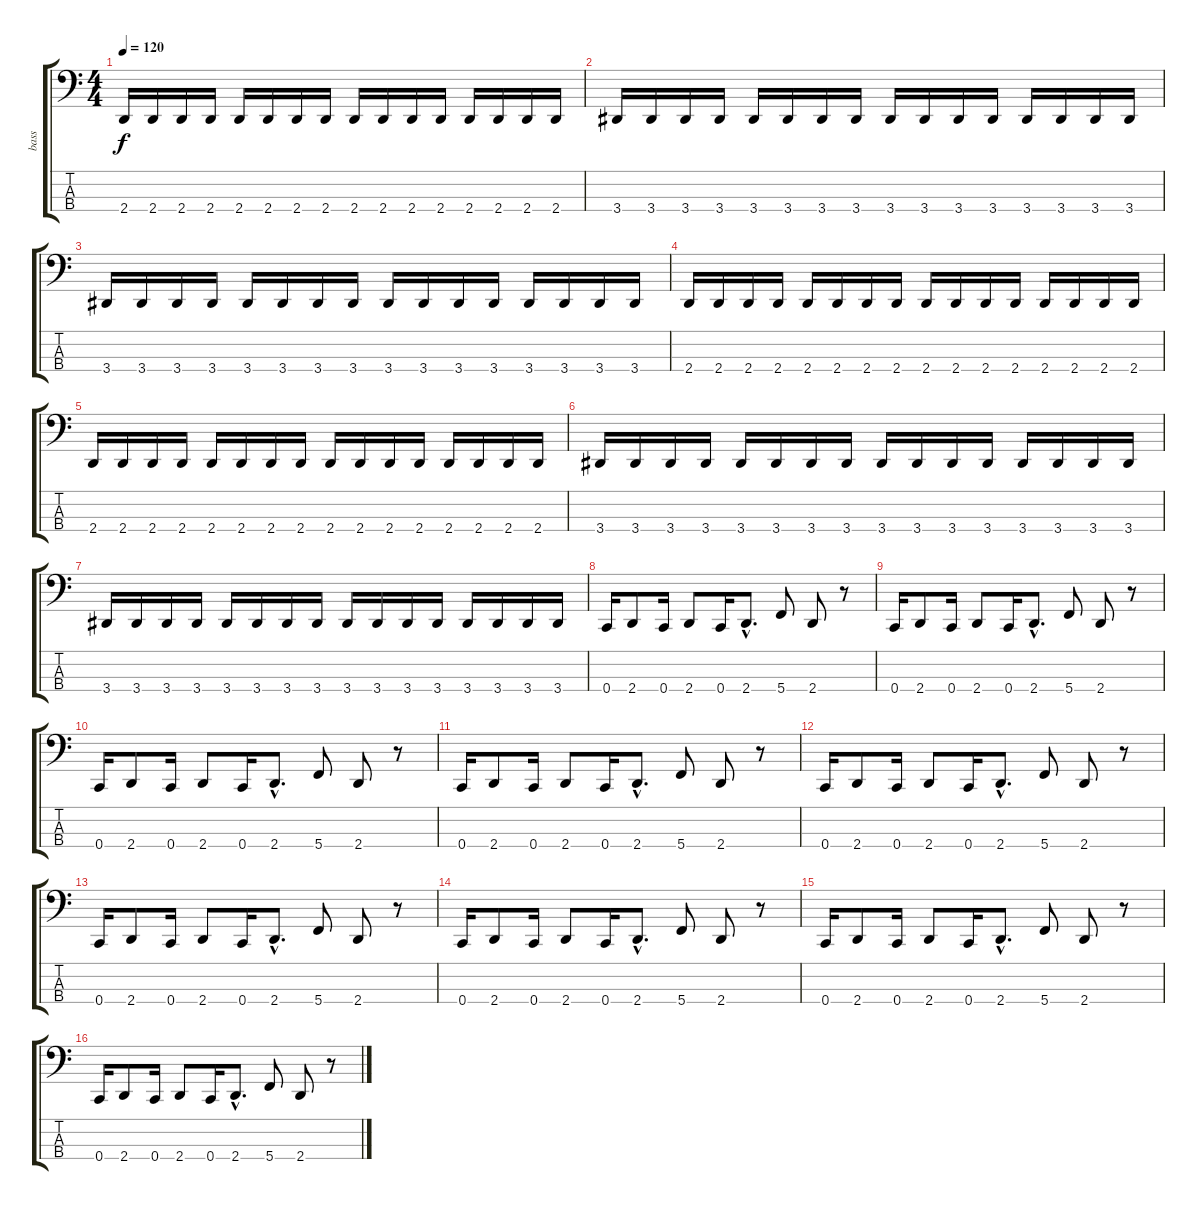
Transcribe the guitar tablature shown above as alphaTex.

\track ("bass" "bass") {instrument electricbassfinger}
\staff {score tabs}
\tuning (F2 C2 G1 C1) {hide}
\ts (4 4)
\tempo 120
\clef f4
\ks c
2.4.16{dy f} 2.4.16 2.4.16 2.4.16 2.4.16 2.4.16 2.4.16 2.4.16 2.4.16 2.4.16 2.4.16 2.4.16 2.4.16 2.4.16 2.4.16 2.4.16 |
3.4.16 3.4.16 3.4.16 3.4.16 3.4.16 3.4.16 3.4.16 3.4.16 3.4.16 3.4.16 3.4.16 3.4.16 3.4.16 3.4.16 3.4.16 3.4.16 |
3.4.16 3.4.16 3.4.16 3.4.16 3.4.16 3.4.16 3.4.16 3.4.16 3.4.16 3.4.16 3.4.16 3.4.16 3.4.16 3.4.16 3.4.16 3.4.16 |
2.4.16 2.4.16 2.4.16 2.4.16 2.4.16 2.4.16 2.4.16 2.4.16 2.4.16 2.4.16 2.4.16 2.4.16 2.4.16 2.4.16 2.4.16 2.4.16 |
2.4.16 2.4.16 2.4.16 2.4.16 2.4.16 2.4.16 2.4.16 2.4.16 2.4.16 2.4.16 2.4.16 2.4.16 2.4.16 2.4.16 2.4.16 2.4.16 |
3.4.16 3.4.16 3.4.16 3.4.16 3.4.16 3.4.16 3.4.16 3.4.16 3.4.16 3.4.16 3.4.16 3.4.16 3.4.16 3.4.16 3.4.16 3.4.16 |
3.4.16 3.4.16 3.4.16 3.4.16 3.4.16 3.4.16 3.4.16 3.4.16 3.4.16 3.4.16 3.4.16 3.4.16 3.4.16 3.4.16 3.4.16 3.4.16 |
0.4.16 2.4.8 0.4.16 2.4.8 0.4.16 2.4{hac}.8{d} 5.4.8 2.4.8 r.8 |
0.4.16 2.4.8 0.4.16 2.4.8 0.4.16 2.4{hac}.8{d} 5.4.8 2.4.8 r.8 |
0.4.16 2.4.8 0.4.16 2.4.8 0.4.16 2.4{hac}.8{d} 5.4.8 2.4.8 r.8 |
0.4.16 2.4.8 0.4.16 2.4.8 0.4.16 2.4{hac}.8{d} 5.4.8 2.4.8 r.8 |
0.4.16 2.4.8 0.4.16 2.4.8 0.4.16 2.4{hac}.8{d} 5.4.8 2.4.8 r.8 |
0.4.16 2.4.8 0.4.16 2.4.8 0.4.16 2.4{hac}.8{d} 5.4.8 2.4.8 r.8 |
0.4.16 2.4.8 0.4.16 2.4.8 0.4.16 2.4{hac}.8{d} 5.4.8 2.4.8 r.8 |
0.4.16 2.4.8 0.4.16 2.4.8 0.4.16 2.4{hac}.8{d} 5.4.8 2.4.8 r.8 |
0.4.16 2.4.8 0.4.16 2.4.8 0.4.16 2.4{hac}.8{d} 5.4.8 2.4.8 r.8
